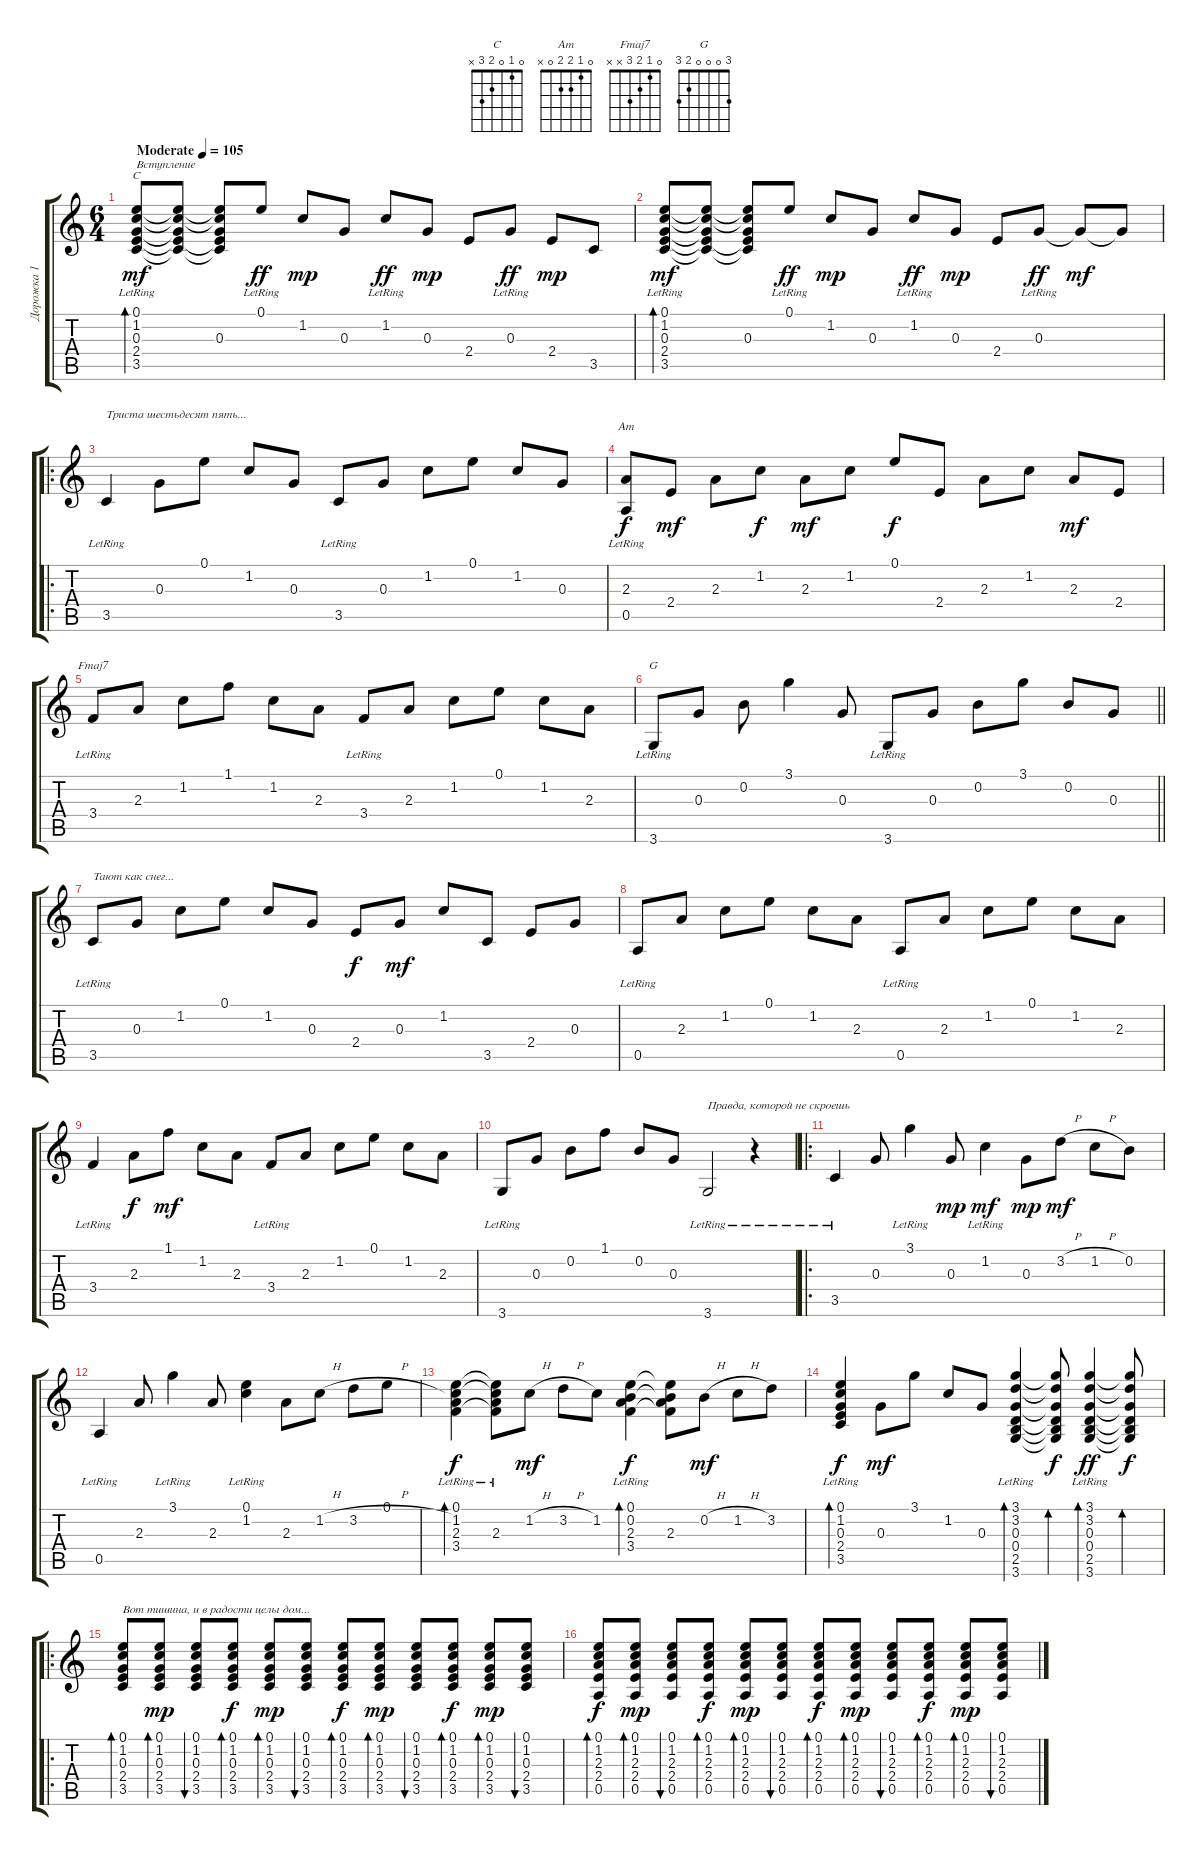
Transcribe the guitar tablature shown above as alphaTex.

\track ("Дорожка 1" "Дорожка 1") {instrument acousticguitarsteel}
\staff {score tabs}
\tuning (E4 B3 G3 D3 A2 E2) {hide}
\chord ("C" 0 1 0 2 3 x)
\chord ("Am" 0 1 2 2 0 x)
\chord ("Fmaj7" 0 1 2 3 x x)
\chord ("G" 3 0 0 0 2 3)
\ts (6 4)
\tempo (105 "Moderate")
\clef g2
\ks c
(0.1{lr} 1.2{lr} 0.3{lr} 2.4{lr} 3.5{lr}).8{bd 240 ch "C" txt "Вступление" dy mf instrument acousticguitarsteel} (0.1{t} 1.2{t} 0.3{t} 2.4{t} 3.5{t}).8 (0.1{t} 1.2{t} 0.3 2.4{t} 3.5{t}).8 0.1{lr}.8{dy ff} 1.2.8{dy mp} 0.3.8 1.2{lr}.8{dy ff} 0.3.8{dy mp} 2.4.8 0.3{lr}.8{dy ff} 2.4.8{dy mp} 3.5.8 |
(0.1{lr} 1.2{lr} 0.3{lr} 2.4{lr} 3.5{lr}).8{bd 240 dy mf} (0.1{t} 1.2{t} 0.3{t} 2.4{t} 3.5{t}).8 (0.1{t} 1.2{t} 0.3 2.4{t} 3.5{t}).8 0.1{lr}.8{dy ff} 1.2.8{dy mp} 0.3.8 1.2{lr}.8{dy ff} 0.3.8{dy mp} 2.4.8 0.3{lr}.8{dy ff} 0.3{t}.8{dy mf} 0.3{t}.8 |
\ro
3.5{lr}.4{txt "Триста шестьдесят пять..."} 0.3.8 0.1.8 1.2.8 0.3.8 3.5{lr}.8 0.3.8 1.2.8 0.1.8 1.2.8 0.3.8 |
(2.3 0.5{lr}).8{ch "Am" dy f} 2.4.8{dy mf} 2.3.8 1.2.8{dy f} 2.3.8{dy mf} 1.2.8 0.1.8{dy f} 2.4.8 2.3.8 1.2.8 2.3.8{dy mf} 2.4.8 |
3.4{lr}.8{ch "Fmaj7"} 2.3.8 1.2.8 1.1.8 1.2.8 2.3.8 3.4{lr}.8 2.3.8 1.2.8 0.1.8 1.2.8 2.3.8 |
\barLineRight lightlight
3.6{lr}.8{ch "G"} 0.3.8 0.2.8 3.1.4 0.3.8 3.6{lr}.8 0.3.8 0.2.8 3.1.8 0.2.8 0.3.8 |
3.5{lr}.8{txt "Тают как снег..."} 0.3.8 1.2.8 0.1.8 1.2.8 0.3.8 2.4.8{dy f} 0.3.8{dy mf} 1.2.8 3.5.8 2.4.8 0.3.8 |
0.5{lr}.8 2.3.8 1.2.8 0.1.8 1.2.8 2.3.8 0.5{lr}.8 2.3.8 1.2.8 0.1.8 1.2.8 2.3.8 |
3.4{lr}.4 2.3.8{dy f} 1.1.8{dy mf} 1.2.8 2.3.8 3.4{lr}.8 2.3.8 1.2.8 0.1.8 1.2.8 2.3.8 |
3.6{lr}.8 0.3.8 0.2.8 1.1.8 0.2.8 0.3.8 3.6{lr}.2{txt "Правда, которой не скроешь"} r.4 |
\ro
3.5{lr}.4 0.3.8 3.1{lr}.4 0.3.8{dy mp} 1.2{lr}.4{dy mf} 0.3.8{dy mp} 3.2{h}.8{dy mf} 1.2{h}.8 0.2.8 |
0.5{lr}.4 2.3.8 3.1{lr}.4 2.3.8 (0.1{lr} 1.2).4 2.3.8 1.2{h}.8 3.2{h}.8 0.1.8 |
(0.1 1.2 2.3{lr} 3.4).4{bd 120 dy f} (0.1{t} 1.2{t} 2.3{lr} 3.4{t}).8 1.2{h}.8{dy mf} 3.2{h}.8 1.2.8 (0.1 0.2 2.3 3.4{lr}).4{bd 120 dy f} (0.1{t} 0.2{t} 2.3 3.4{t}).8 0.2{h}.8{dy mf} 1.2{h}.8 3.2.8 |
(0.1{lr} 1.2{lr} 0.3{lr} 2.4{lr} 3.5{lr}).4{bd 240 dy f} 0.3.8{dy mf} 3.1.8 1.2.8 0.3.8 (3.1 3.2{lr} 0.3 0.4 2.5 3.6).4{bd 60} (3.1{t} 3.2{t} 0.3{t} 0.4{t} 2.5{t} 3.6{t}).8{bd 60 dy f} (3.1 3.2{lr} 0.3 0.4 2.5 3.6).4{bd 60 dy ff} (3.1{t} 3.2{t} 0.3{t} 0.4{t} 2.5{t} 3.6{t}).8{bd 60 dy f} |
\ro
(0.1 1.2 0.3 2.4 3.5).8{bd 60 txt "Вот тишина, и в радости целы дом..."} (0.1 1.2 0.3 2.4 3.5).8{bd 60 dy mp} (0.1 1.2 0.3 2.4 3.5).8{bu 60} (0.1 1.2 0.3 2.4 3.5).8{bd 60 dy f} (0.1 1.2 0.3 2.4 3.5).8{bd 60 dy mp} (0.1 1.2 0.3 2.4 3.5).8{bu 60} (0.1 1.2 0.3 2.4 3.5).8{bd 60 dy f} (0.1 1.2 0.3 2.4 3.5).8{bd 60 dy mp} (0.1 1.2 0.3 2.4 3.5).8{bu 60} (0.1 1.2 0.3 2.4 3.5).8{bd 60 dy f} (0.1 1.2 0.3 2.4 3.5).8{bd 60 dy mp} (0.1 1.2 0.3 2.4 3.5).8{bu 60} |
(0.1 1.2 2.3 2.4 0.5).8{bd 60 dy f} (0.1 1.2 2.3 2.4 0.5).8{bd 60 dy mp} (0.1 1.2 2.3 2.4 0.5).8{bu 60} (0.1 1.2 2.3 2.4 0.5).8{bd 60 dy f} (0.1 1.2 2.3 2.4 0.5).8{bd 60 dy mp} (0.1 1.2 2.3 2.4 0.5).8{bu 60} (0.1 1.2 2.3 2.4 0.5).8{bd 60 dy f} (0.1 1.2 2.3 2.4 0.5).8{bd 60 dy mp} (0.1 1.2 2.3 2.4 0.5).8{bu 60} (0.1 1.2 2.3 2.4 0.5).8{bd 60 dy f} (0.1 1.2 2.3 2.4 0.5).8{bd 60 dy mp} (0.1 1.2 2.3 2.4 0.5).8{bu 60}
